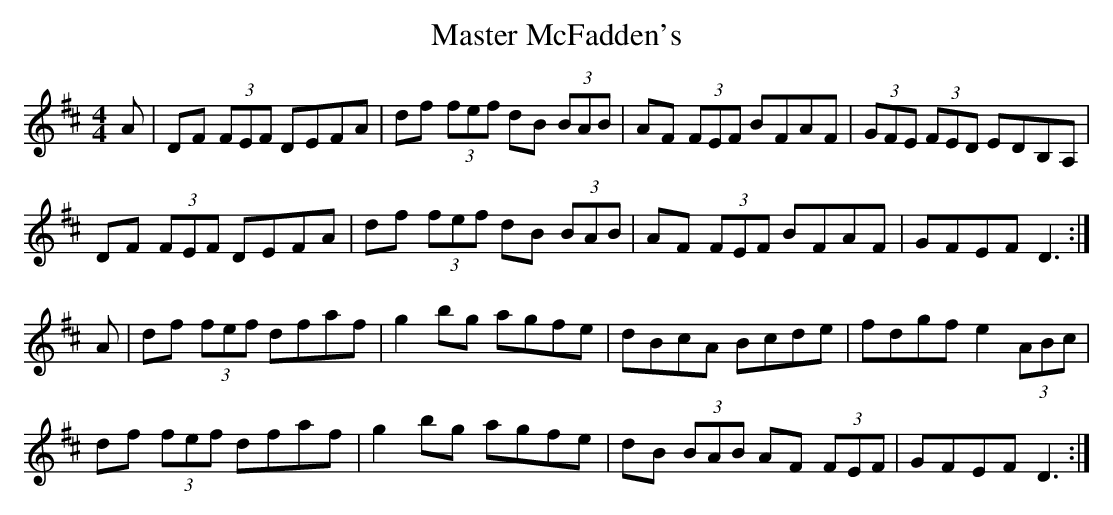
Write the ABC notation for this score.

X:1
T: Master McFadden's
L: 1/8
M: 4/4
K: D
A|DF (3FEF DEFA|df (3fef dB (3BAB|\
AF (3FEF BFAF|(3GFE (3FED EDB,A,|
DF (3FEF DEFA|df (3fef dB (3BAB|\
AF (3FEF BFAF|GFEF D3 :|
A|df (3fef dfaf|g2 bg agfe|\
dBcA Bcde|fdgf e2 (3ABc|
df (3fef dfaf|g2 bg agfe|\
dB (3BAB AF (3FEF|GFEF D3 :|
